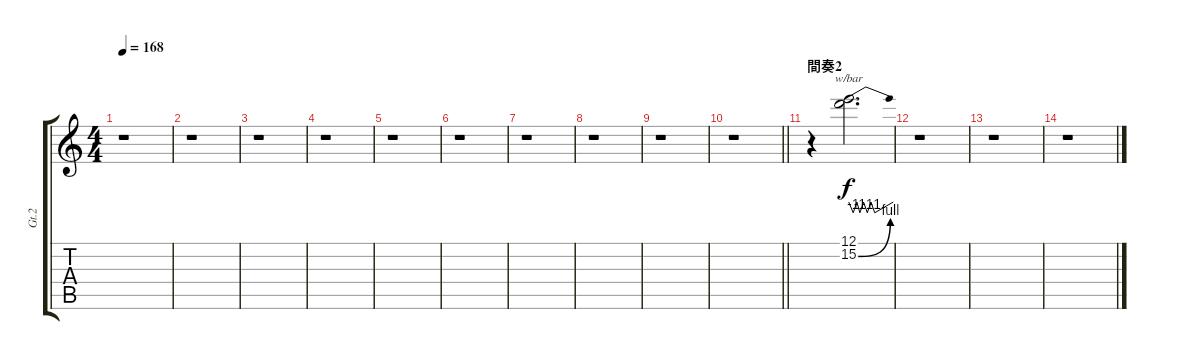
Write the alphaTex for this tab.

\track ("Gt.2" "Gt.2") {instrument overdrivenguitar}
\staff {score tabs}
\tuning (E4 B3 G3 D3 A2 E2) {hide}
\ts (4 4)
\tempo 168
\clef g2
\ks c
r.1{dy f} |
r.1 |
r.1 |
r.1 |
r.1 |
r.1 |
r.1 |
r.1 |
r.1 |
\barLineRight lightlight
r.1 |
\section ("" "間奏2")
r.4 (12.1 15.2{be (bend 0 0 60 4)}).2{d tbe (custom default 0 0 6 -4 11 0 15 -4 20 0 25 -4 30 0 35 -4 60 0)} |
r.1 |
r.1 |
r.1
